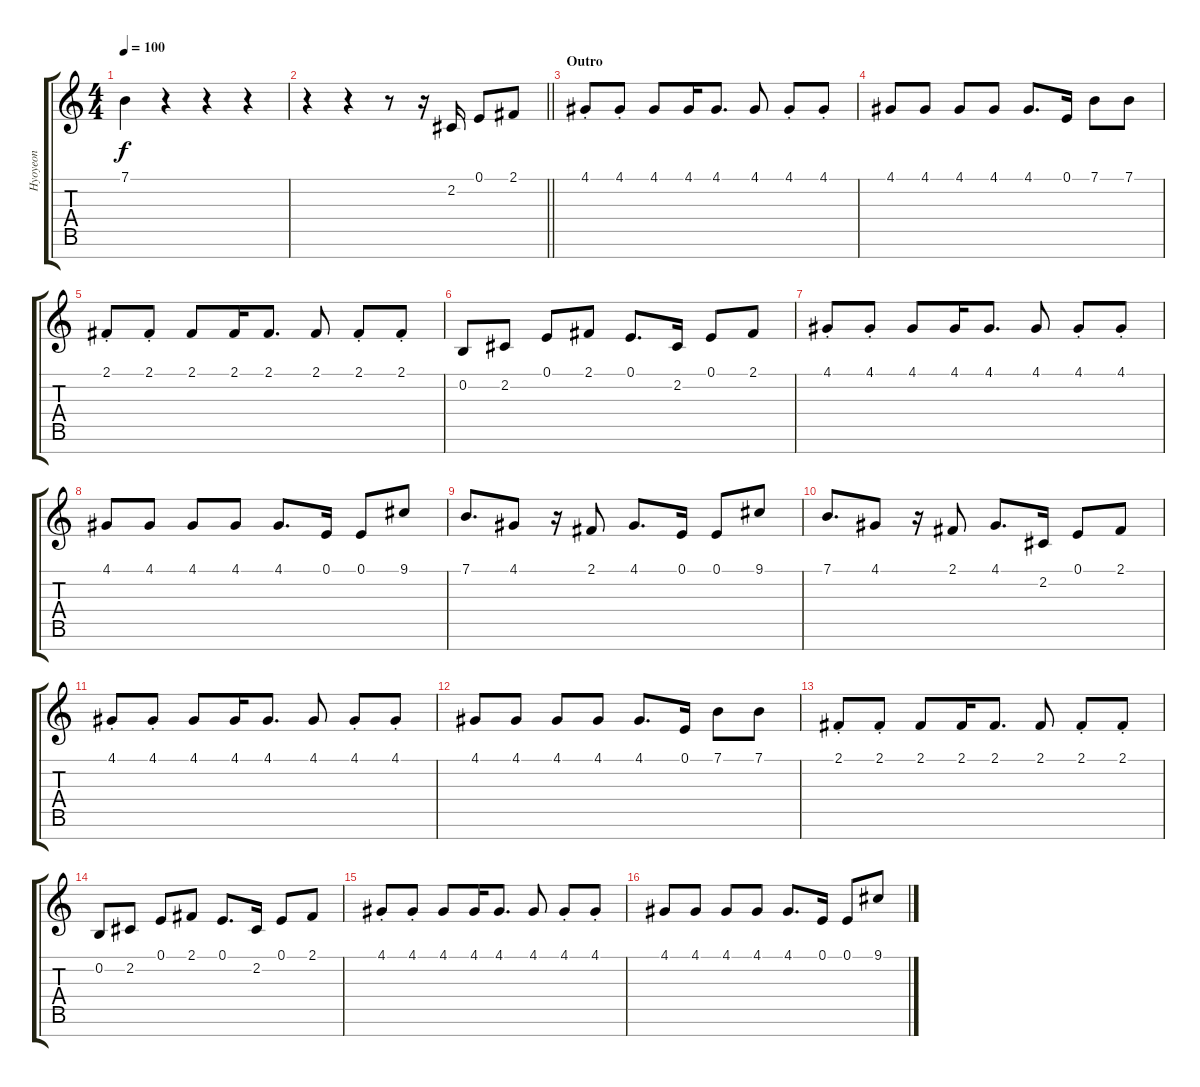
\track ("Hyoyeon" "Hyoyeon") {instrument frenchhorn}
\staff {score tabs}
\tuning (E4 B3 G3 D3 A2 E2 B1) {hide}
\ts (4 4)
\tempo 100
\clef g2
\ks c
7.1.4{dy f} r.4 r.4 r.4 |
\barLineRight lightlight
r.4 r.4 r.8 r.16 2.2.16 0.1.8 2.1.8 |
\section ("" "Outro")
4.1{st}.8 4.1{st}.8 4.1.8 4.1.16 4.1.8{d} 4.1.8 4.1{st}.8 4.1{st}.8 |
4.1.8 4.1.8 4.1.8 4.1.8 4.1.8{d} 0.1.16 7.1.8 7.1.8 |
2.1{st}.8 2.1{st}.8 2.1.8 2.1.16 2.1.8{d} 2.1.8 2.1{st}.8 2.1{st}.8 |
0.2.8 2.2.8 0.1.8 2.1.8 0.1.8{d} 2.2.16 0.1.8 2.1.8 |
4.1{st}.8 4.1{st}.8 4.1.8 4.1.16 4.1.8{d} 4.1.8 4.1{st}.8 4.1{st}.8 |
4.1.8 4.1.8 4.1.8 4.1.8 4.1.8{d} 0.1.16 0.1.8 9.1.8 |
7.1.8{d} 4.1.8 r.16 2.1.8 4.1.8{d} 0.1.16 0.1.8 9.1.8 |
7.1.8{d} 4.1.8 r.16 2.1.8 4.1.8{d} 2.2.16 0.1.8 2.1.8 |
4.1{st}.8 4.1{st}.8 4.1.8 4.1.16 4.1.8{d} 4.1.8 4.1{st}.8 4.1{st}.8 |
4.1.8 4.1.8 4.1.8 4.1.8 4.1.8{d} 0.1.16 7.1.8 7.1.8 |
2.1{st}.8 2.1{st}.8 2.1.8 2.1.16 2.1.8{d} 2.1.8 2.1{st}.8 2.1{st}.8 |
0.2.8 2.2.8 0.1.8 2.1.8 0.1.8{d} 2.2.16 0.1.8 2.1.8 |
4.1{st}.8 4.1{st}.8 4.1.8 4.1.16 4.1.8{d} 4.1.8 4.1{st}.8 4.1{st}.8 |
4.1.8 4.1.8 4.1.8 4.1.8 4.1.8{d} 0.1.16 0.1.8 9.1.8
